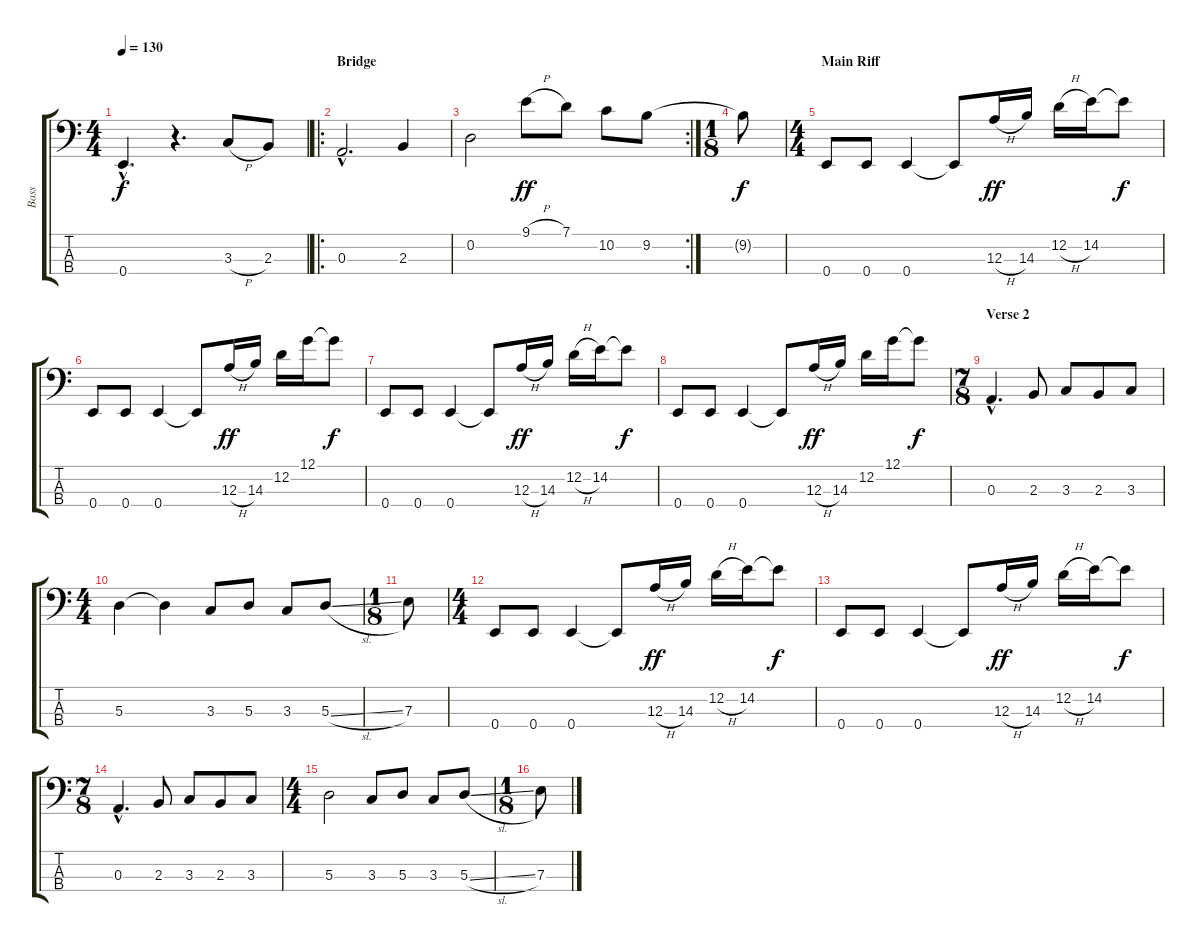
\track ("Bass" "Bass") {instrument electricbasspick}
\staff {score tabs}
\tuning (G2 D2 A1 E1) {hide}
\ts (4 4)
\tempo 130
\clef f4
\ks c
0.4{hac}.4{d dy f} r.4{d} 3.3{h}.8 2.3.8 |
\ro
\section ("" "Bridge")
0.3{hac}.2{d} 2.3.4 |
\rc 2
0.2.2 9.1{h}.8{dy ff} 7.1.8 10.2.8 9.2.8 |
\ts (1 8)
9.2{t}.8{dy f} |
\ts (4 4)
\section ("" "Main Riff")
0.4.8 0.4.8 0.4.4 0.4{t}.8 12.3{h}.16{dy ff} 14.3.16 12.2{h}.16 14.2.16 14.2{t}.8{dy f} |
0.4.8 0.4.8 0.4.4 0.4{t}.8 12.3{h}.16{dy ff} 14.3.16 12.2.16 12.1.16 12.1{t}.8{dy f} |
0.4.8 0.4.8 0.4.4 0.4{t}.8 12.3{h}.16{dy ff} 14.3.16 12.2{h}.16 14.2.16 14.2{t}.8{dy f} |
0.4.8 0.4.8 0.4.4 0.4{t}.8 12.3{h}.16{dy ff} 14.3.16 12.2.16 12.1.16 12.1{t}.8{dy f} |
\ts (7 8)
\section ("" "Verse 2")
0.3{hac}.4{d} 2.3.8 3.3.8 2.3.8 3.3.8 |
\ts (4 4)
5.3.4 5.3{t}.4 3.3.8 5.3.8 3.3.8 5.3{sl}.8 |
\ts (1 8)
7.3.8 |
\ts (4 4)
0.4.8 0.4.8 0.4.4 0.4{t}.8 12.3{h}.16{dy ff} 14.3.16 12.2{h}.16 14.2.16 14.2{t}.8{dy f} |
0.4.8 0.4.8 0.4.4 0.4{t}.8 12.3{h}.16{dy ff} 14.3.16 12.2{h}.16 14.2.16 14.2{t}.8{dy f} |
\ts (7 8)
0.3{hac}.4{d} 2.3.8 3.3.8 2.3.8 3.3.8 |
\ts (4 4)
5.3.2 3.3.8 5.3.8 3.3.8 5.3{sl}.8 |
\ts (1 8)
7.3.8
